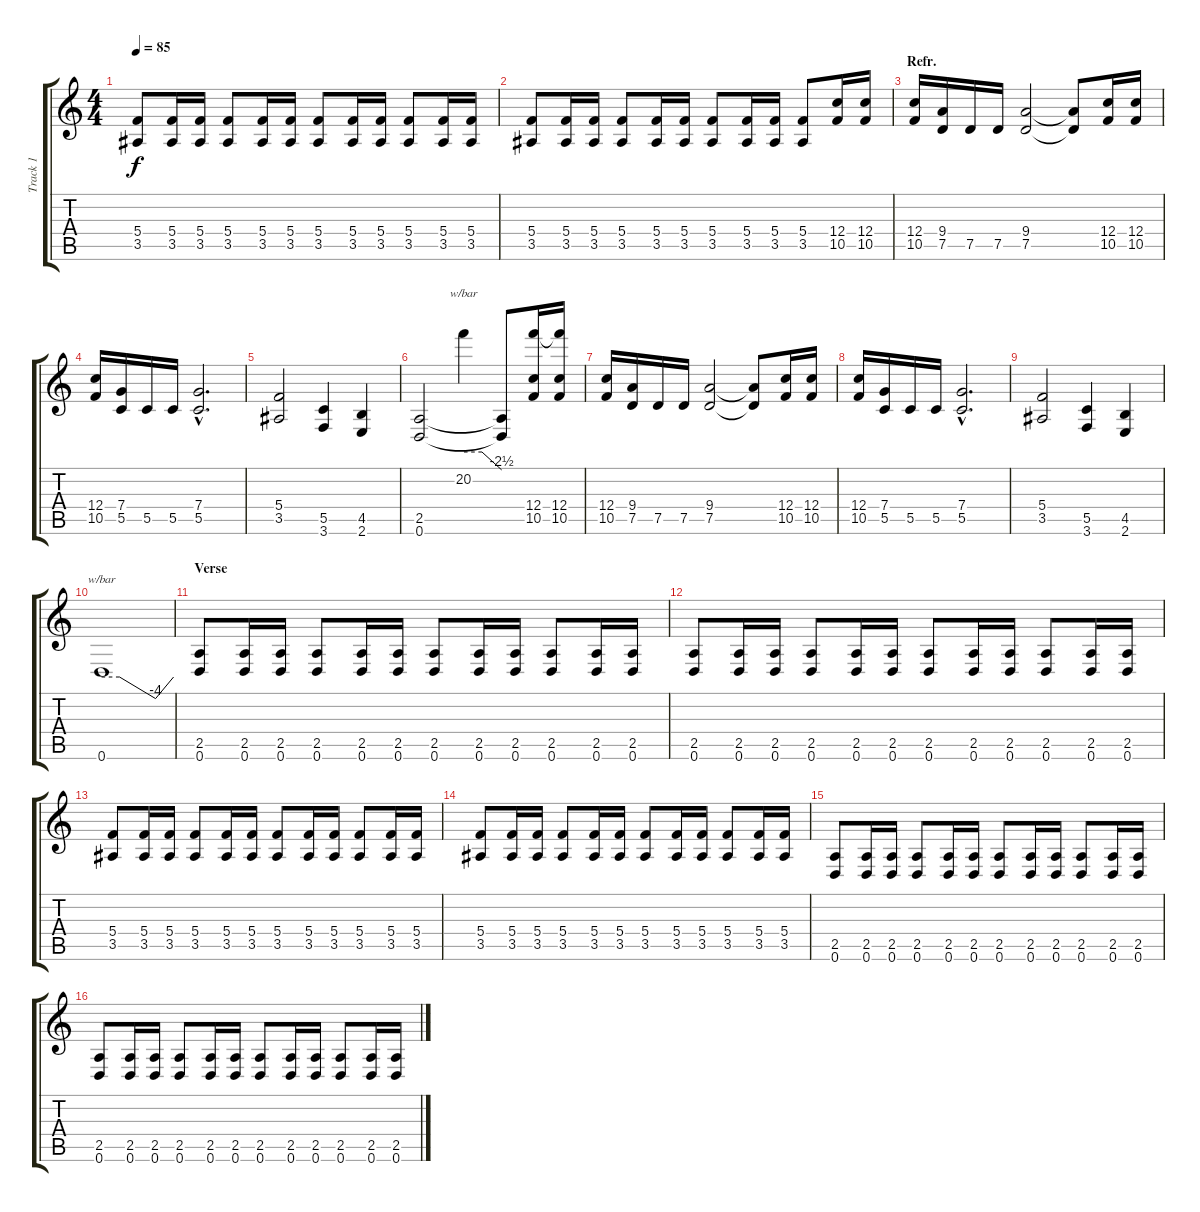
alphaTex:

\track ("Track 1" "Track 1") {instrument overdrivenguitar}
\staff {score tabs}
\tuning (D4 A3 F3 C3 G2 D2) {hide}
\ts (4 4)
\tempo 85
\clef g2
\ks c
(5.4 3.5).8{dy f} (5.4 3.5).16 (5.4 3.5).16 (5.4 3.5).8 (5.4 3.5).16 (5.4 3.5).16 (5.4 3.5).8 (5.4 3.5).16 (5.4 3.5).16 (5.4 3.5).8 (5.4 3.5).16 (5.4 3.5).16 |
(5.4 3.5).8 (5.4 3.5).16 (5.4 3.5).16 (5.4 3.5).8 (5.4 3.5).16 (5.4 3.5).16 (5.4 3.5).8 (5.4 3.5).16 (5.4 3.5).16 (5.4 3.5).8 (12.4 10.5).16 (12.4 10.5).16 |
\section ("" "Refr.")
(12.4 10.5).16 (9.4 7.5).16 7.5.16 7.5.16 (9.4 7.5).2 (9.4{t} 7.5{t}).8 (12.4 10.5).16 (12.4 10.5).16 |
(12.4 10.5).16 (7.4 5.5).16 5.5.16 5.5.16 (7.4{hac} 5.5{hac}).2{d} |
(5.4 3.5).2 (5.5 3.6).4 (4.5 2.6).4 |
(2.5 0.6).2 20.2.4{tbe (custom default 0 0 29 0 60 -10)} (2.5{t} 0.6{t}).8 (20.2{t} 12.4 10.5).16 (20.2{t} 12.4 10.5).16 |
(12.4 10.5).16 (9.4 7.5).16 7.5.16 7.5.16 (9.4 7.5).2 (9.4{t} 7.5{t}).8 (12.4 10.5).16 (12.4 10.5).16 |
(12.4 10.5).16 (7.4 5.5).16 5.5.16 5.5.16 (7.4{hac} 5.5{hac}).2{d} |
(5.4 3.5).2 (5.5 3.6).4 (4.5 2.6).4 |
0.6.1{tbe (custom default 0 0 15 0 45 -16 60 0)} |
\section ("" "Verse")
(2.5 0.6).8 (2.5 0.6).16 (2.5 0.6).16 (2.5 0.6).8 (2.5 0.6).16 (2.5 0.6).16 (2.5 0.6).8 (2.5 0.6).16 (2.5 0.6).16 (2.5 0.6).8 (2.5 0.6).16 (2.5 0.6).16 |
(2.5 0.6).8 (2.5 0.6).16 (2.5 0.6).16 (2.5 0.6).8 (2.5 0.6).16 (2.5 0.6).16 (2.5 0.6).8 (2.5 0.6).16 (2.5 0.6).16 (2.5 0.6).8 (2.5 0.6).16 (2.5 0.6).16 |
(5.4 3.5).8 (5.4 3.5).16 (5.4 3.5).16 (5.4 3.5).8 (5.4 3.5).16 (5.4 3.5).16 (5.4 3.5).8 (5.4 3.5).16 (5.4 3.5).16 (5.4 3.5).8 (5.4 3.5).16 (5.4 3.5).16 |
(5.4 3.5).8 (5.4 3.5).16 (5.4 3.5).16 (5.4 3.5).8 (5.4 3.5).16 (5.4 3.5).16 (5.4 3.5).8 (5.4 3.5).16 (5.4 3.5).16 (5.4 3.5).8 (5.4 3.5).16 (5.4 3.5).16 |
(2.5 0.6).8 (2.5 0.6).16 (2.5 0.6).16 (2.5 0.6).8 (2.5 0.6).16 (2.5 0.6).16 (2.5 0.6).8 (2.5 0.6).16 (2.5 0.6).16 (2.5 0.6).8 (2.5 0.6).16 (2.5 0.6).16 |
(2.5 0.6).8 (2.5 0.6).16 (2.5 0.6).16 (2.5 0.6).8 (2.5 0.6).16 (2.5 0.6).16 (2.5 0.6).8 (2.5 0.6).16 (2.5 0.6).16 (2.5 0.6).8 (2.5 0.6).16 (2.5 0.6).16
